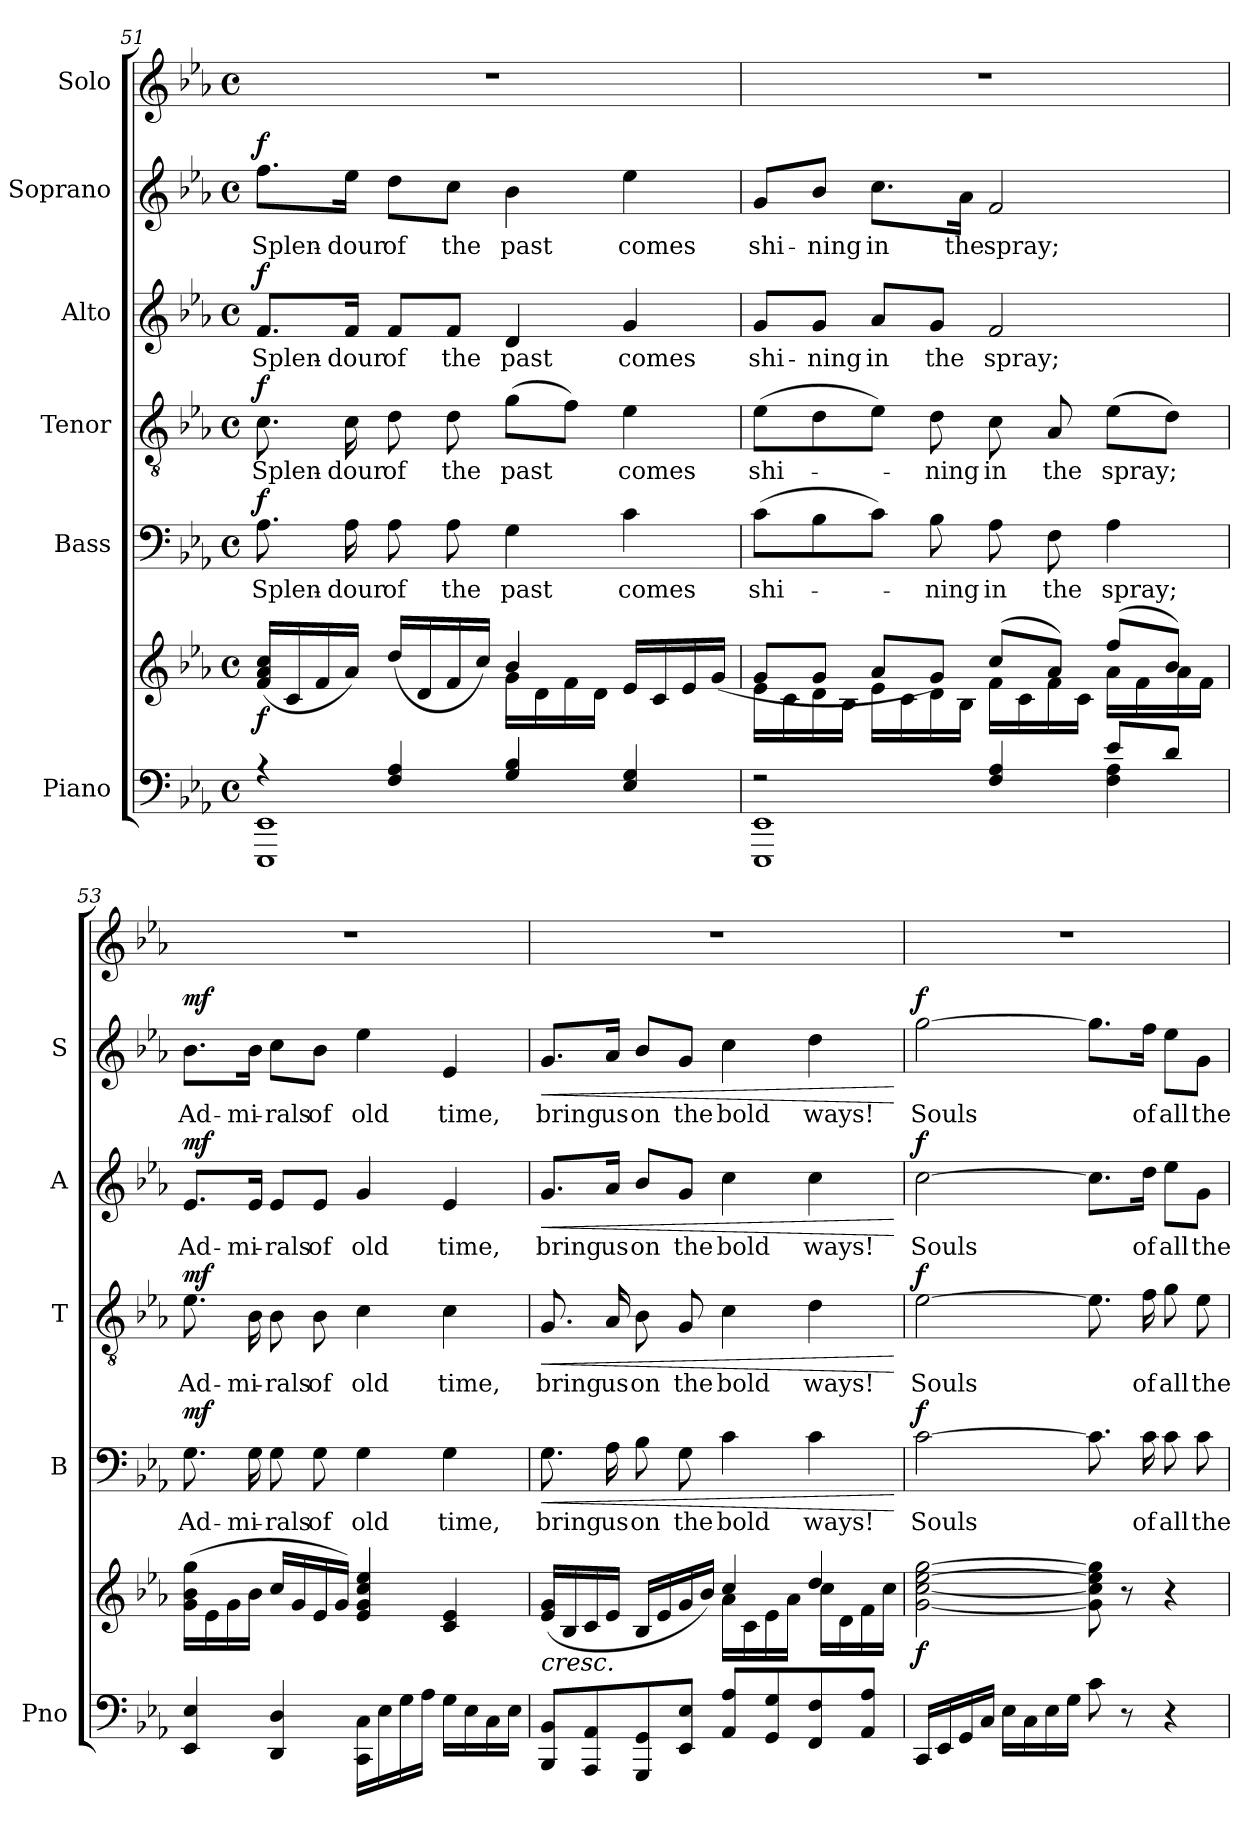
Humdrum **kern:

**kern	**kern	**dynam	**kern	**text	**dynam	**kern	**text	**dynam	**kern	**text	**dynam	**kern	**text	**dynam	**kern
*part6	*part6	*part6	*part5	*part5	*part5	*part4	*part4	*part4	*part3	*part3	*part3	*part2	*part2	*part2	*part1
*staff7	*staff6	*staff6/7	*staff5	*staff5	*staff5	*staff4	*staff4	*staff4	*staff3	*staff3	*staff3	*staff2	*staff2	*staff2	*staff1
*I"Piano	*	*	*I"Bass	*	*	*I"Tenor	*	*	*I"Alto	*	*	*I"Soprano	*	*	*I"Solo
*I'Pno	*	*	*I'B	*	*	*I'T	*	*	*I'A	*	*	*I'S	*	*	*
*clefF4	*clefG2	*	*clefF4	*	*	*clefGv2	*	*	*clefG2	*	*	*clefG2	*	*	*clefG2
*k[b-e-a-]	*k[b-e-a-]	*	*k[b-e-a-]	*	*	*k[b-e-a-]	*	*	*k[b-e-a-]	*	*	*k[b-e-a-]	*	*	*k[b-e-a-]
*M4/4	*M4/4	*	*M4/4	*	*	*M4/4	*	*	*M4/4	*	*	*M4/4	*	*	*M4/4
*met(c)	*met(c)	*	*met(c)	*	*	*met(c)	*	*	*met(c)	*	*	*met(c)	*	*	*met(c)
=51	=51	=51	=51	=51	=51	=51	=51	=51	=51	=51	=51	=51	=51	=51	=51
*^	*^	*	*	*	*	*	*	*	*	*	*	*	*	*	*
!	!	!	!	!LO:DY:b	!	!LO:LY:b	!LO:DY:a	!	!LO:LY:b	!LO:DY:a	!	!LO:LY:b	!LO:DY:a	!	!LO:LY:b	!LO:DY:a	!
4r	1EEE- 1EE-	(16f/ 16a-/ 16cc/LL	2ryy	f	8.A-\	Splen-	f	8.c\	Splen-	f	8.f/L	Splen-	f	8.ff\L	Splen-	f	1r
.	.	16c/	.	.	.	.	.	.	.	.	.	.	.	.	.	.	.
.	.	16f/	.	.	.	.	.	.	.	.	.	.	.	.	.	.	.
!	!	!	!	!	!	!LO:LY:b	!	!	!LO:LY:b	!	!	!LO:LY:b	!	!	!LO:LY:b	!	!
.	.	16a-/JJ)	.	.	16A-\	-dour	.	16c\	-dour	.	16f/Jk	-dour	.	16ee-\Jk	-dour	.	.
!	!	!	!	!	!	!LO:LY:b	!	!	!LO:LY:b	!	!	!LO:LY:b	!	!	!LO:LY:b	!	!
4F/ 4A-/	.	(16dd/LL	.	.	8A-\	of	.	8d\	of	.	8f/L	of	.	8dd\L	of	.	.
.	.	16d/	.	.	.	.	.	.	.	.	.	.	.	.	.	.	.
!	!	!	!	!	!	!LO:LY:b	!	!	!LO:LY:b	!	!	!LO:LY:b	!	!	!LO:LY:b	!	!
.	.	16f/	.	.	8A-\	the	.	8d\	the	.	8f/J	the	.	8cc\J	the	.	.
.	.	16cc/JJ)	.	.	.	.	.	.	.	.	.	.	.	.	.	.	.
!	!	!	!	!	!	!LO:LY:b	!	!	!LO:LY:b	!	!	!LO:LY:b	!	!	!LO:LY:b	!	!
4G/ 4B-/	.	4b-/	(16g\LL	.	4G\	past	.	(8g\L	past	.	4d/	past	.	4b-\	past	.	.
.	.	.	16d\	.	.	.	.	.	.	.	.	.	.	.	.	.	.
.	.	.	16f\	.	.	.	.	8f\J)	.	.	.	.	.	.	.	.	.
.	.	.	16d\JJ	.	.	.	.	.	.	.	.	.	.	.	.	.	.
!	!	!	!	!	!	!LO:LY:b	!	!	!LO:LY:b	!	!	!LO:LY:b	!	!	!LO:LY:b	!	!
4E-/ 4G/	.	16e-/LL	4ryy	.	4c\	comes	.	4e-\	comes	.	4g/	comes	.	4ee-\	comes	.	.
.	.	16c/	.	.	.	.	.	.	.	.	.	.	.	.	.	.	.
.	.	16e-/	.	.	.	.	.	.	.	.	.	.	.	.	.	.	.
.	.	(16g/JJ	.	.	.	.	.	.	.	.	.	.	.	.	.	.	.
!!LO:PB:g=z
=52	=52	=52	=52	=52	=52	=52	=52	=52	=52	=52	=52	=52	=52	=52	=52	=52	=52
*	*^	*	*	*	*	*	*	*	*	*	*	*	*	*	*	*	*
!	!	!	!	!	!	!	!LO:LY:b	!	!	!LO:LY:b	!	!	!LO:LY:b	!	!	!LO:LY:b	!	!
2r	2.ryy	1EEE- 1EE-	8g/L	16e-\LL	.	(8c\L	shi-	.	(8e-\L	shi-	.	8g/L	shi-	.	8g/L	shi-	.	1r
.	.	.	.	16c\	.	.	.	.	.	.	.	.	.	.	.	.	.	.
!	!	!	!	!	!	!	!	!	!	!	!	!	!LO:LY:b	!	!	!LO:LY:b	!	!
.	.	.	8g/J	16d\	.	8B-\	.	.	8d\	.	.	8g/J	-ning	.	8b-/J	-ning	.	.
.	.	.	.	16B-\JJ	.	.	.	.	.	.	.	.	.	.	.	.	.	.
!	!	!	!	!	!	!	!	!	!	!	!	!	!LO:LY:b	!	!	!LO:LY:b	!	!
.	.	.	8a-/L	16e-\LL	.	8c\J)	.	.	8e-\J)	.	.	8a-/L	in	.	8.cc\L	in	.	.
.	.	.	.	16c\	.	.	.	.	.	.	.	.	.	.	.	.	.	.
!	!	!	!	!	!	!	!LO:LY:b	!	!	!LO:LY:b	!	!	!LO:LY:b	!	!	!	!	!
.	.	.	8g/J)	16d\	.	8B-\	-ning	.	8d\	-ning	.	8g/J	the	.	.	.	.	.
!	!	!	!	!	!	!	!	!	!	!	!	!	!	!	!	!LO:LY:b	!	!
.	.	.	.	16B-\JJ	.	.	.	.	.	.	.	.	.	.	16a-\Jk	the	.	.
!	!	!	!	!	!	!	!LO:LY:b	!	!	!LO:LY:b	!	!	!LO:LY:b	!	!	!LO:LY:b	!	!
4F/ 4A-/	.	.	(8cc/L	16f\LL	.	8A-\	in	.	8c\	in	.	2f/	spray;	.	2f/	spray;	.	.
.	.	.	.	16c\	.	.	.	.	.	.	.	.	.	.	.	.	.	.
!	!	!	!	!	!	!	!LO:LY:b	!	!	!LO:LY:b	!	!	!	!	!	!	!	!
.	.	.	8a-/J)	16f\	.	8F\	the	.	8A-/	the	.	.	.	.	.	.	.	.
.	.	.	.	16c\JJ	.	.	.	.	.	.	.	.	.	.	.	.	.	.
!	!	!	!	!	!	!	!LO:LY:b	!	!	!LO:LY:b	!	!	!	!	!	!	!	!
8e-/L	4F\ 4A-\	.	(8ff/L	16a-\LL	.	4A-\	spray;	.	(8e-\L	spray;	.	.	.	.	.	.	.	.
.	.	.	.	16f\	.	.	.	.	.	.	.	.	.	.	.	.	.	.
8d/J	.	.	8b-/J)	16a-\	.	.	.	.	8d\J)	.	.	.	.	.	.	.	.	.
.	.	.	.	16f\JJ	.	.	.	.	.	.	.	.	.	.	.	.	.	.
*v	*v	*v	*	*	*	*	*	*	*	*	*	*	*	*	*	*	*	*
=53	=53	=53	=53	=53	=53	=53	=53	=53	=53	=53	=53	=53	=53	=53	=53	=53
!	!	!	!	!	!LO:LY:b	!LO:DY:a	!	!LO:LY:b	!LO:DY:a	!	!LO:LY:b	!LO:DY:a	!	!LO:LY:b	!LO:DY:a	!
*	*v	*v	*	*	*	*	*	*	*	*	*	*	*	*	*	*
4EE-/ 4E-/	(16g\ 16b-\ 16gg\LL	.	8.G\	Ad-	mf	8.e-\	Ad-	mf	8.e-/L	Ad-	mf	8.b-\L	Ad-	mf	1r
.	16e-\	.	.	.	.	.	.	.	.	.	.	.	.	.	.
.	16g\	.	.	.	.	.	.	.	.	.	.	.	.	.	.
!	!	!	!	!LO:LY:b	!	!	!LO:LY:b	!	!	!LO:LY:b	!	!	!LO:LY:b	!	!
.	16b-\JJ	.	16G\	-mi-	.	16B-\	-mi-	.	16e-/Jk	-mi-	.	16b-\Jk	-mi-	.	.
!	!	!	!	!LO:LY:b	!	!	!LO:LY:b	!	!	!LO:LY:b	!	!	!LO:LY:b	!	!
4DD/ 4D/	16cc/LL	.	8G\	-rals	.	8B-\	-rals	.	8e-/L	-rals	.	8cc\L	-rals	.	.
.	16g/	.	.	.	.	.	.	.	.	.	.	.	.	.	.
!	!	!	!	!LO:LY:b	!	!	!LO:LY:b	!	!	!LO:LY:b	!	!	!LO:LY:b	!	!
.	16e-/	.	8G\	of	.	8B-\	of	.	8e-/J	of	.	8b-\J	of	.	.
.	16g/JJ)	.	.	.	.	.	.	.	.	.	.	.	.	.	.
!	!	!	!	!LO:LY:b	!	!	!LO:LY:b	!	!	!LO:LY:b	!	!	!LO:LY:b	!	!
16CC\ 16C\LL	4e-/ 4g/ 4cc/ 4ee-/	.	4G\	old	.	4c\	old	.	4g/	old	.	4ee-\	old	.	.
16E-\	.	.	.	.	.	.	.	.	.	.	.	.	.	.	.
16G\	.	.	.	.	.	.	.	.	.	.	.	.	.	.	.
16A-\JJ	.	.	.	.	.	.	.	.	.	.	.	.	.	.	.
!	!	!	!	!LO:LY:b	!	!	!LO:LY:b	!	!	!LO:LY:b	!	!	!LO:LY:b	!	!
16G\LL	4c/ 4e-/	.	4G\	time,	.	4c\	time,	.	4e-/	time,	.	4e-/	time,	.	.
16E-\	.	.	.	.	.	.	.	.	.	.	.	.	.	.	.
16C\	.	.	.	.	.	.	.	.	.	.	.	.	.	.	.
16E-\JJ	.	.	.	.	.	.	.	.	.	.	.	.	.	.	.
=54	=54	=54	=54	=54	=54	=54	=54	=54	=54	=54	=54	=54	=54	=54	=54
*	*^	*	*	*	*	*	*	*	*	*	*	*	*	*	*
!	!LO:TX:b:i:t=cresc.	!	!	!	!	!	!	!	!	!	!	!	!	!	!	!
!	!	!	!	!	!LO:LY:b	!LO:HP:b	!	!LO:LY:b	!LO:HP:b	!	!LO:LY:b	!LO:HP:b	!	!LO:LY:b	!LO:HP:b	!
8BBB-/ 8BB-/L	(16e-/ 16g/LL	2ryy	.	8.G\	bring	<	8.G/	bring	<	8.g/L	bring	<	8.g/L	bring	<	1r
.	16B-/	.	.	.	.	.	.	.	.	.	.	.	.	.	.	.
8AAA-/ 8AA-/	16c/	.	.	.	.	.	.	.	.	.	.	.	.	.	.	.
!	!	!	!	!	!LO:LY:b	!	!	!LO:LY:b	!	!	!LO:LY:b	!	!	!LO:LY:b	!	!
.	16e-/JJ	.	.	16A-\	us	.	16A-/	us	.	16a-/Jk	us	.	16a-/Jk	us	.	.
!	!	!	!	!	!LO:LY:b	!	!	!LO:LY:b	!	!	!LO:LY:b	!	!	!LO:LY:b	!	!
8GGG/ 8GG/	16B-/LL	.	.	8B-\	on	.	8B-\	on	.	8b-/L	on	.	8b-/L	on	.	.
.	16e-/	.	.	.	.	.	.	.	.	.	.	.	.	.	.	.
!	!	!	!	!	!LO:LY:b	!	!	!LO:LY:b	!	!	!LO:LY:b	!	!	!LO:LY:b	!	!
8EE-/ 8E-/J	16g/	.	.	8G\	the	.	8G/	the	.	8g/J	the	.	8g/J	the	.	.
.	16b-/JJ)	.	.	.	.	.	.	.	.	.	.	.	.	.	.	.
!	!	!	!	!	!LO:LY:b	!	!	!LO:LY:b	!	!	!LO:LY:b	!	!	!LO:LY:b	!	!
8AA-/ 8A-/L	4cc/	16a-\LL	.	4c\	bold	.	4c\	bold	.	4cc\	bold	.	4cc\	bold	.	.
.	.	16c\	.	.	.	.	.	.	.	.	.	.	.	.	.	.
8GG/ 8G/	.	16e-\	.	.	.	.	.	.	.	.	.	.	.	.	.	.
.	.	16a-\JJ	.	.	.	.	.	.	.	.	.	.	.	.	.	.
!	!	!	!	!	!LO:LY:b	!	!	!LO:LY:b	!	!	!LO:LY:b	!	!	!LO:LY:b	!	!
8FF/ 8F/	4dd/	16cc\LL	.	4c\	ways!	.	4d\	ways!	.	4cc\	ways!	.	4dd\	ways!	.	.
.	.	16d\	.	.	.	.	.	.	.	.	.	.	.	.	.	.
8AA-/ 8A-/J	.	16f\	.	.	.	.	.	.	.	.	.	.	.	.	.	.
.	.	16cc\JJ	.	.	.	.	.	.	.	.	.	.	.	.	.	.
*	*v	*v	*	*	*	*	*	*	*	*	*	*	*	*	*	*
.	.	.	.	.	[	.	.	[	.	.	[	.	.	[	.
!!LO:LB:g=z
=55	=55	=55	=55	=55	=55	=55	=55	=55	=55	=55	=55	=55	=55	=55	=55
!	!	!LO:DY:b	!	!LO:LY:b	!LO:DY:a	!	!LO:LY:b	!LO:DY:a	!	!LO:LY:b	!LO:DY:a	!	!LO:LY:b	!LO:DY:a	!
16CC/LL	[2g\ [2cc\ [2ee-\ [2gg\	f	[2c\	Souls	f	[2e-\	Souls	f	[2cc\	Souls	f	[2gg\	Souls	f	1r
16EE-/	.	.	.	.	.	.	.	.	.	.	.	.	.	.	.
16GG/	.	.	.	.	.	.	.	.	.	.	.	.	.	.	.
16C/JJ	.	.	.	.	.	.	.	.	.	.	.	.	.	.	.
16E-\LL	.	.	.	.	.	.	.	.	.	.	.	.	.	.	.
16C\	.	.	.	.	.	.	.	.	.	.	.	.	.	.	.
16E-\	.	.	.	.	.	.	.	.	.	.	.	.	.	.	.
16G\JJ	.	.	.	.	.	.	.	.	.	.	.	.	.	.	.
8c\	8g\] 8cc\] 8ee-\] 8gg\]	.	8.c\]	.	.	8.e-\]	.	.	8.cc\L]	.	.	8.gg\L]	.	.	.
8r	8r	.	.	.	.	.	.	.	.	.	.	.	.	.	.
!	!	!	!	!LO:LY:b	!	!	!LO:LY:b	!	!	!LO:LY:b	!	!	!LO:LY:b	!	!
.	.	.	16c\	of	.	16f\	of	.	16dd\Jk	of	.	16ff\Jk	of	.	.
!	!	!	!	!LO:LY:b	!	!	!LO:LY:b	!	!	!LO:LY:b	!	!	!LO:LY:b	!	!
4r	4r	.	8c\	all	.	8g\	all	.	8ee-\L	all	.	8ee-\L	all	.	.
!	!	!	!	!LO:LY:b	!	!	!LO:LY:b	!	!	!LO:LY:b	!	!	!LO:LY:b	!	!
.	.	.	8c\	the	.	8e-\	the	.	8g\J	the	.	8g\J	the	.	.
=	=	=	=	=	=	=	=	=	=	=	=	=	=	=	=
*-	*-	*-	*-	*-	*-	*-	*-	*-	*-	*-	*-	*-	*-	*-	*-
